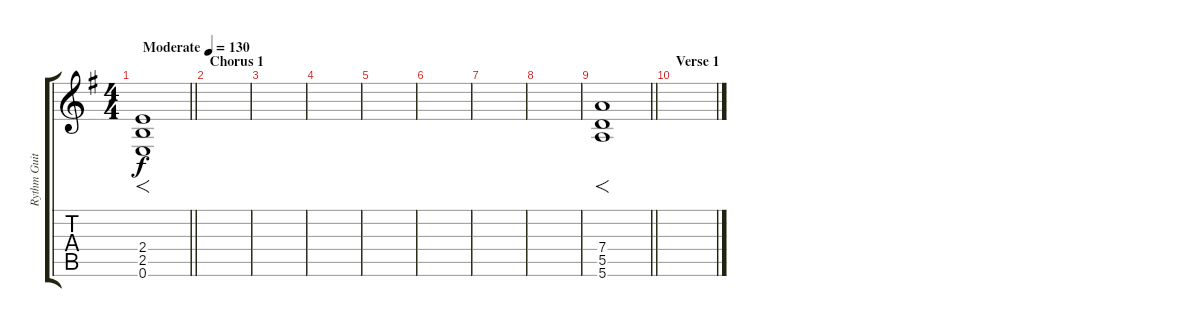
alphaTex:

\track ("Rythm Guitar 1" "Rythm Guit") {instrument distortionguitar}
\staff {score tabs}
\tuning (E4 B3 G3 D3 A2 E2) {hide}
\ts (4 4)
\tempo (130 "Moderate")
\clef g2
\barLineRight lightlight
\ks eminor
(2.4 2.5 0.6).1{f dy f instrument distortionguitar} |
\section ("" "Chorus 1")
|
|
|
|
|
|
|
\barLineRight lightlight
(7.4 5.5 5.6).1{f} |
\section ("" "Verse 1")
